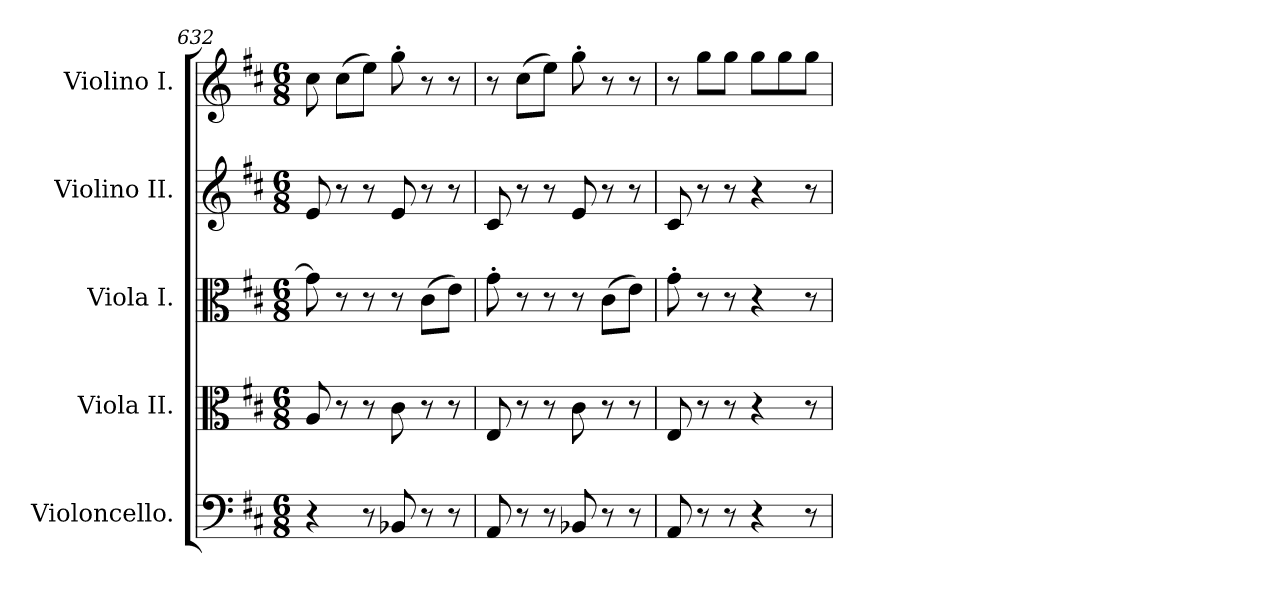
**kern	**kern	**kern	**kern	**kern
*part5	*part4	*part3	*part2	*part1
*staff5	*staff4	*staff3	*staff2	*staff1
*I"Violoncello.	*I"Viola II.	*I"Viola I.	*I"Violino II.	*I"Violino I.
*I'Vc	*I'Vla	*I'Vla	*I'Vln	*I'Vln
*clefF4	*clefC3	*clefC3	*clefG2	*clefG2
*k[f#c#]	*k[f#c#]	*k[f#c#]	*k[f#c#]	*k[f#c#]
*M6/8	*M6/8	*M6/8	*M6/8	*M6/8
=632	=632	=632	=632	=632
4r	8A/	8g\]	8e/	8cc#\
.	8r	8r	8r	(>8cc#\L
8r	8r	8r	8r	8ee\J)
8BB-X/	8c#\	8r	8e/	8gg'\
8r	8r	(>8c#\L	8r	8r
8r	8r	8e\J)	8r	8r
=633	=633	=633	=633	=633
8AA/	8E/	8g'\	8c#/	8r
8r	8r	8r	8r	(>8cc#\L
8r	8r	8r	8r	8ee\J)
8BB-X/	8c#\	8r	8e/	8gg'\
8r	8r	(>8c#\L	8r	8r
8r	8r	8e\J)	8r	8r
=634	=634	=634	=634	=634
8AA/	8E/	8g'\	8c#/	8r
8r	8r	8r	8r	8gg\L
8r	8r	8r	8r	8gg\J
4r	4r	4r	4r	8gg\L
.	.	.	.	8gg\
8r	8r	8r	8r	8gg\J
=	=	=	=	=
*-	*-	*-	*-	*-
